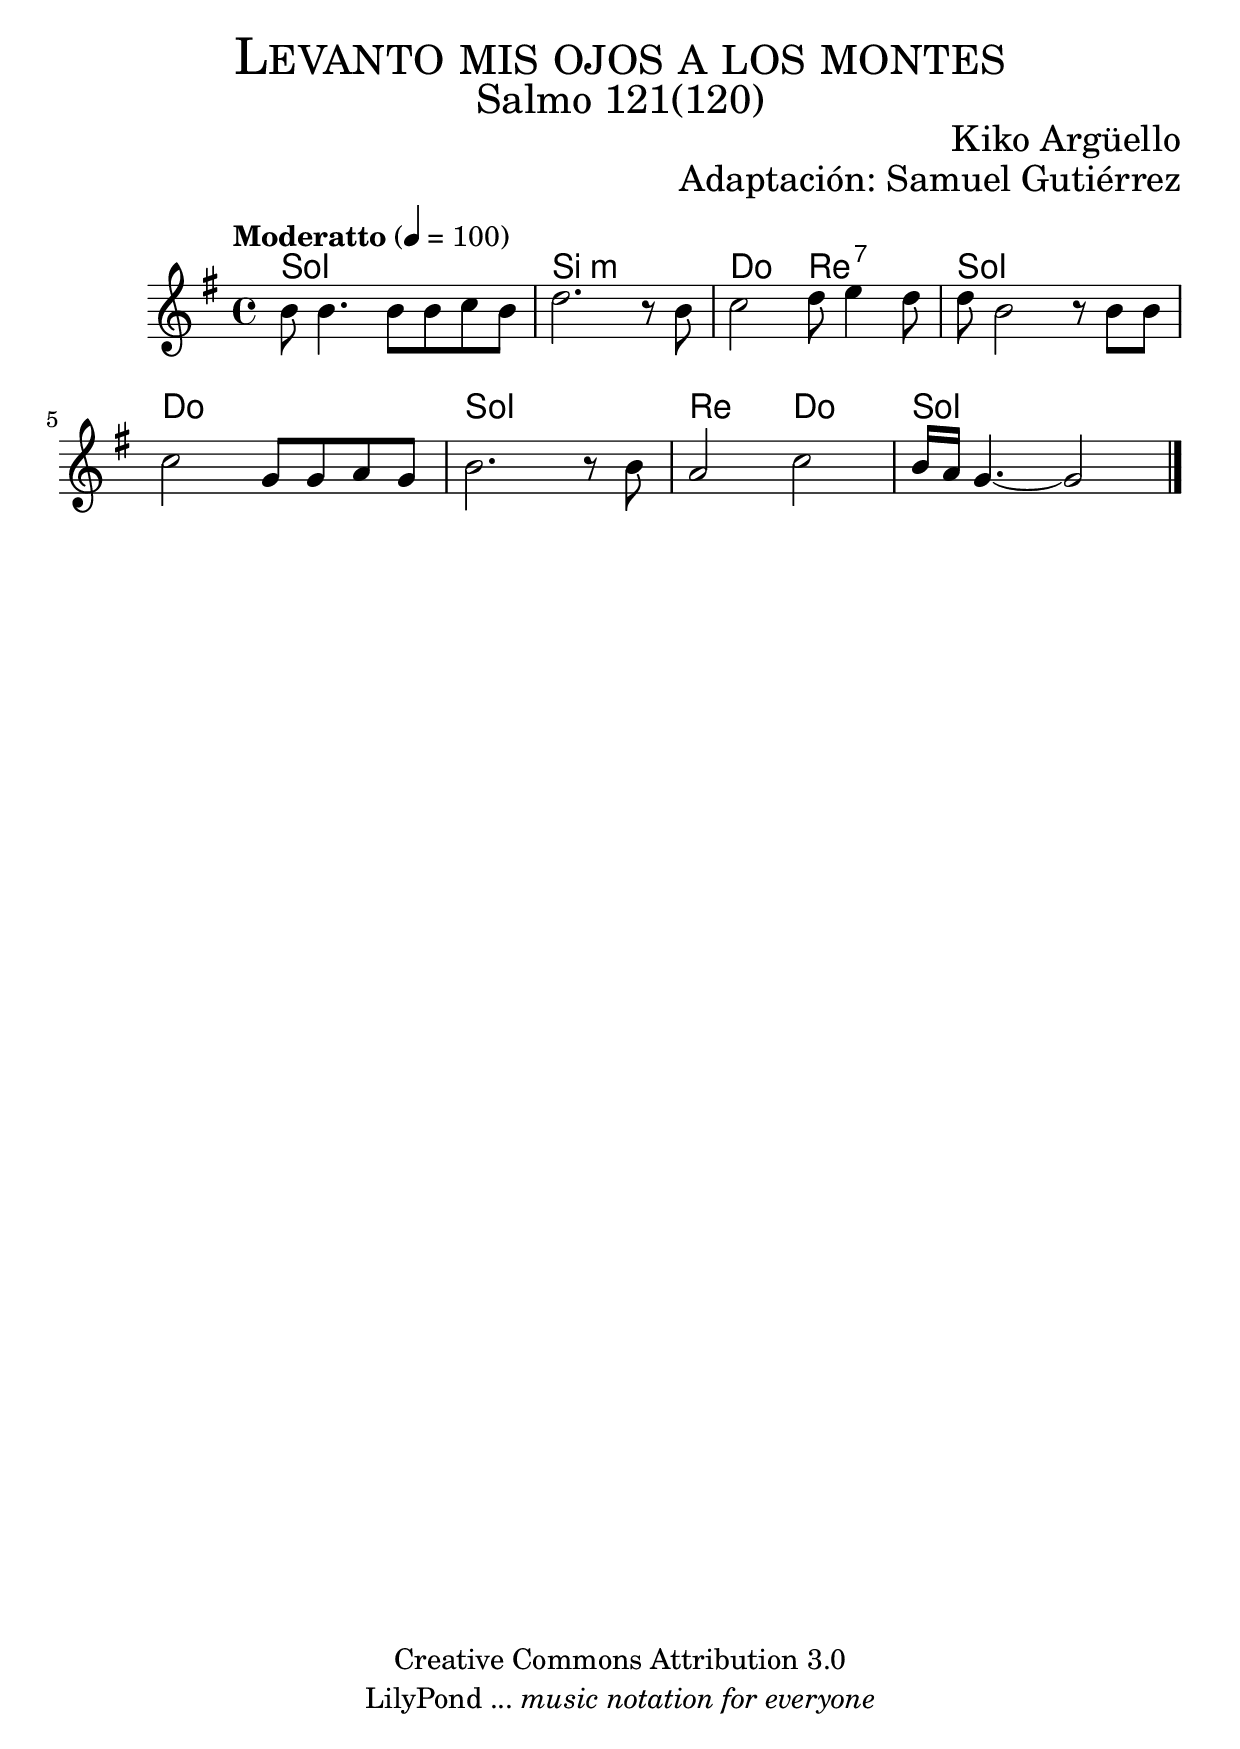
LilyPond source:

% ****************************************************************
%	Levanto mis ojos a los montes - Flauta
%	by serach.sam@
% ****************************************************************
\language "espanol"
\version "2.19.80"

% --- Includes
%\include "texto.ily"

% --- Tamaño del pentagrama
#(set-global-staff-size 25)

% --- Parametro globales
global = {  \tempo "Moderatto" 4 = 100 \clef treble \key sol \major \time 4/4 s2*16 \bar "|." }

% --- Cabecera
\markup { \fill-line { \center-column { \fontsize #5 \smallCaps "Levanto mis ojos a los montes" \fontsize #3 "Salmo 121(120)" } } }
\markup { \fill-line { " " \center-column { \fontsize #2 "Kiko Argüello" \small "" } } }
\markup { \fill-line { "" \right-column { \fontsize #2 "Adaptación: Samuel Gutiérrez"  } } }

\header {
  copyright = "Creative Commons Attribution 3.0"
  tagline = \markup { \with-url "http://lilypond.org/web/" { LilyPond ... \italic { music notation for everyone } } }
  breakbefore = ##t
}

% --- Musica
instrumento = \relative do'' {
  %\compressFullBarRests
  %Escribir la musica aqui...
  si8 si4. si8 si do si	| %1
  re2. r8 si		| %2
  do2 re8 mi4 re8	| %3
  re8 si2 r8 si8 si 	| %4
  do2 sol8 sol la8 sol 	| %5
  si2. r8 si 		| %6
  la2 do2		| %7
  si16 la sol4.	~ sol2	| %8		|
}

% --- Acordes
acordes = \new ChordNames {
  \set chordChanges = ##t
  \italianChords
  \chordmode {
    sol1 si1:m
    do2 re2:7 sol1
    do1 sol1
    re2 do2 sol1
  }
}

% --- Partitura
\score {
  <<
    \acordes
    \new Staff {
      <<
        \set Staff.midiInstrument = #"flute"
        \global
        \instrumento
      >>
    }
  >>
  \midi {}
  \layout {}
}

% --- Pagina
\paper {
  #( set-default-paper-size "letter" )
}

%{
convert-ly (GNU LilyPond) 2.19.83  convert-ly: Procesando «»...
Aplicando la conversión: 2.19.24, 2.19.28, 2.19.29, 2.19.32, 2.19.40,
2.19.46, 2.19.49, 2.19.80
%}


%{
convert-ly (GNU LilyPond) 2.19.83  convert-ly: Procesando «»...
Aplicando la conversión:     El documento no ha cambiado.
%}
